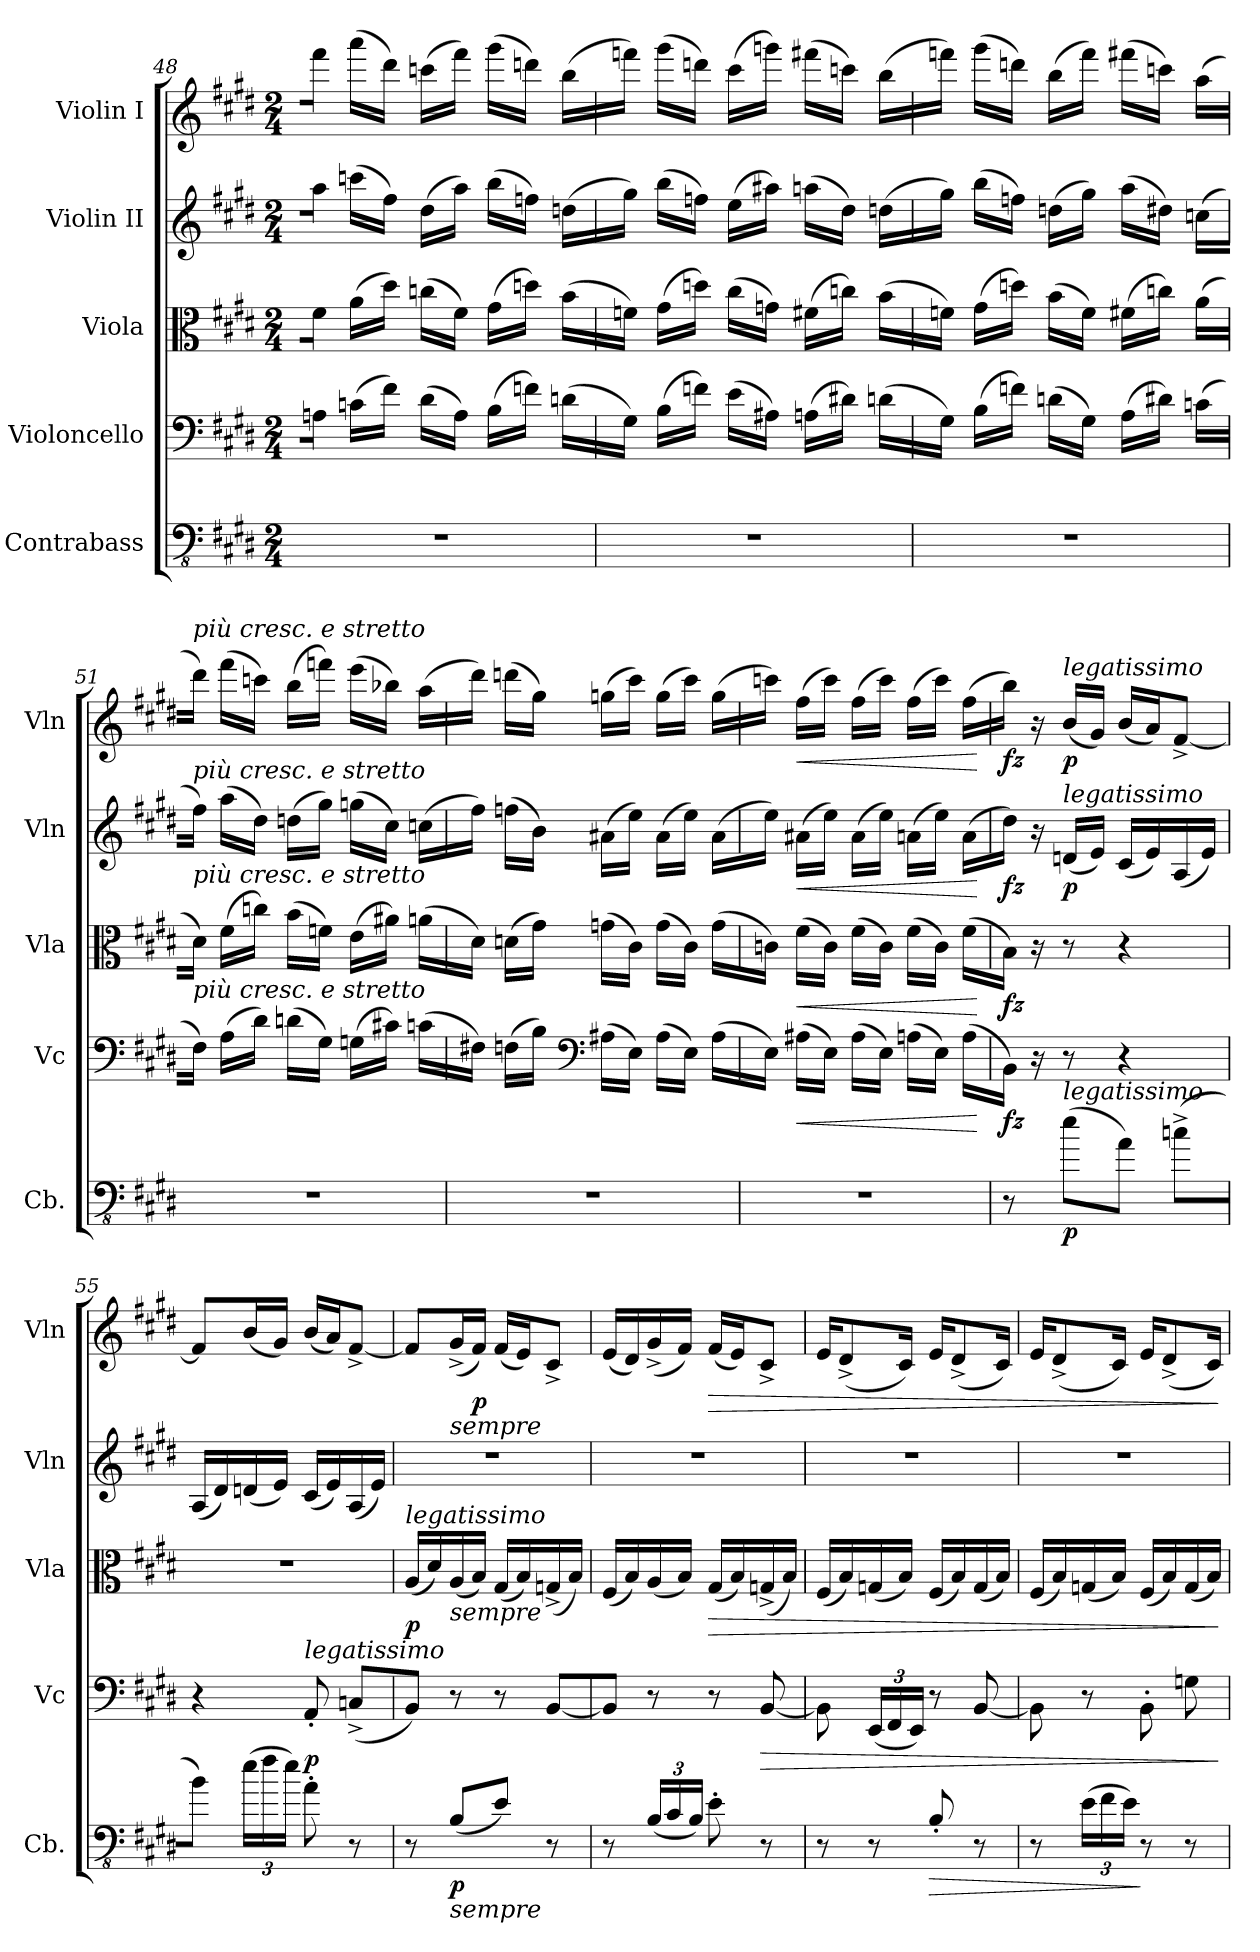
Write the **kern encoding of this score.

**kern	**dynam	**kern	**dynam	**kern	**dynam	**kern	**dynam	**kern	**dynam
*part5	*part5	*part4	*part4	*part3	*part3	*part2	*part2	*part1	*part1
*staff5	*staff5	*staff4	*staff4	*staff3	*staff3	*staff2	*staff2	*staff1	*staff1
*I"Contrabass	*	*I"Violoncello	*	*I"Viola	*	*I"Violin II	*	*I"Violin I	*
*I'Cb.	*	*I'Vc	*	*I'Vla	*	*I'Vln	*	*I'Vln	*
!!LO:LB:g=z
*clefFv4	*	*clefF4	*	*clefC3	*	*clefG2	*	*clefG2	*
*ITrd7c12	*	*	*	*	*	*	*	*	*
*k[f#c#g#d#]	*	*k[f#c#g#d#]	*	*k[f#c#g#d#]	*	*k[f#c#g#d#]	*	*k[f#c#g#d#]	*
*M2/4	*	*M2/4	*	*M2/4	*	*M2/4	*	*M2/4	*
=48	=48	=48	=48	=48	=48	=48	=48	=48	=48
2r	.	16An\JJ	.	16f#\JJ	.	16aa\JJ	.	16fff#\JJ	.
.	.	(16cn\LL	.	(16a\LL	.	(16cccn\LL	.	(16aaa\LL	.
.	.	16f#\JJ)	.	16dd#\JJ)	.	16ff#\JJ)	.	16ddd#\JJ)	.
.	.	(16d#\LL	.	(16ccn\LL	.	(16dd#\LL	.	(16cccn\LL	.
.	.	16A\JJ)	.	16f#\JJ)	.	16aa\JJ)	.	16fff#\JJ)	.
.	.	(16B\LL	.	(16g#\LL	.	(16bb\LL	.	(16ggg#\LL	.
.	.	16fn\JJ)	.	16ddn\JJ)	.	16ffn\JJ)	.	16dddn\JJ)	.
.	.	(16dn\LL	.	(16b\LL	.	(16ddn\LL	.	(16bb\LL	.
=49	=49	=49	=49	=49	=49	=49	=49	=49	=49
2r	.	16G#\JJ)	.	16fn\JJ)	.	16gg#\JJ)	.	16fffn\JJ)	.
.	.	(16B\LL	.	(16g#\LL	.	(16bb\LL	.	(16ggg#\LL	.
.	.	16fn\JJ)	.	16ddn\JJ)	.	16ffn\JJ)	.	16dddn\JJ)	.
.	.	(16e\LL	.	(16cc#\LL	.	(16ee\LL	.	(16ccc#\LL	.
.	.	16A#X\JJ)	.	16gn\JJ)	.	16aa#X\JJ)	.	16gggn\JJ)	.
.	.	(16An\LL	.	(16f#X\LL	.	(16aan\LL	.	(16fff#X\LL	.
.	.	16d#X\JJ)	.	16ccn\JJ)	.	16dd#\JJ)	.	16cccn\JJ)	.
.	.	(16dn\LL	.	(16b\LL	.	(16ddn\LL	.	(16bb\LL	.
=50	=50	=50	=50	=50	=50	=50	=50	=50	=50
2r	.	16G#\JJ)	.	16fn\JJ)	.	16gg#\JJ)	.	16fffn\JJ)	.
.	.	(16B\LL	.	(16g#\LL	.	(16bb\LL	.	(16ggg#\LL	.
.	.	16fn\JJ)	.	16ddn\JJ)	.	16ffn\JJ)	.	16dddn\JJ)	.
.	.	(16dn\LL	.	(16b\LL	.	(16ddn\LL	.	(16bb\LL	.
.	.	16G#\JJ)	.	16f\JJ)	.	16gg#\JJ)	.	16fff\JJ)	.
.	.	(16A\LL	.	(16f#X\LL	.	(16aa\LL	.	(16fff#X\LL	.
.	.	16d#X\JJ)	.	16ccn\JJ)	.	16dd#X\JJ)	.	16cccn\JJ)	.
.	.	(16cn\LL	.	(16a\LL	.	(16ccn\LL	.	(16aa\LL	.
=51	=51	=51	=51	=51	=51	=51	=51	=51	=51
!	!	!	!	!	!	!	!	!LO:TX:a:i:t=più cresc. e stretto	!
!	!	!	!	!	!	!LO:TX:a:i:t=più cresc. e stretto	!	!	!
!	!	!	!	!LO:TX:a:i:t=più cresc. e stretto	!	!	!	!	!
!	!	!LO:TX:a:i:t=più cresc. e stretto	!	!	!	!	!	!	!
2r	.	16F#\JJ)	.	16d#\JJ)	.	16ff#\JJ)	.	16ddd#\JJ)	.
.	.	(16A\LL	.	(16f#\LL	.	(16aa\LL	.	(16fff#\LL	.
.	.	16d#\JJ)	.	16ccn\JJ)	.	16dd#\JJ)	.	16cccn\JJ)	.
.	.	(16dn\LL	.	(16b\LL	.	(16ddn\LL	.	(16bb\LL	.
.	.	16G#\JJ)	.	16fn\JJ)	.	16gg#\JJ)	.	16fffn\JJ)	.
.	.	(16Gn\LL	.	(16e\LL	.	(16ggn\LL	.	(16eee\LL	.
.	.	16c#X\JJ)	.	16a#X\JJ)	.	16cc#\JJ)	.	16bb-X\JJ)	.
.	.	(16cn\LL	.	(16an\LL	.	(16ccn\LL	.	(16aa\LL	.
!!LO:PB:g=z
=52	=52	=52	=52	=52	=52	=52	=52	=52	=52
2r	.	16F#X\JJ)	.	16d#\JJ)	.	16ff#\JJ)	.	16ddd#\JJ)	.
.	.	(16Fn\LL	.	(16dn\LL	.	(16ffn\LL	.	(16dddn\LL	.
.	.	16B\JJ)	.	16g#\JJ)	.	16b\JJ)	.	16gg#\JJ)	.
*	*	*clefF4	*	*	*	*	*	*	*
.	.	(16A#X\LL	.	(16gn\LL	.	(16a#X\LL	.	(16ggn\LL	.
.	.	16E\JJ)	.	16c#\JJ)	.	16ee\JJ)	.	16ccc#\JJ)	.
.	.	(16A#\LL	.	(16g\LL	.	(16a#\LL	.	(16gg\LL	.
.	.	16E\JJ)	.	16c#\JJ)	.	16ee\JJ)	.	16ccc#\JJ)	.
.	.	(16A#\LL	.	(16g\LL	.	(16a#\LL	.	(16gg\LL	.
=53	=53	=53	=53	=53	=53	=53	=53	=53	=53
2r	.	16E\JJ)	.	16cn\JJ)	.	16ee\JJ)	.	16cccn\JJ)	.
!	!	!	!LO:HP:b	!	!LO:HP:b	!	!LO:HP:b	!	!LO:HP:b
.	.	(16A#X\LL	<	(16f#\LL	<	(16a#X\LL	<	(16ff#\LL	<
.	.	16E\JJ)	.	16c\JJ)	.	16ee\JJ)	.	16ccc\JJ)	.
.	.	(16A#\LL	.	(16f#\LL	.	(16a#\LL	.	(16ff#\LL	.
.	.	16E\JJ)	.	16c\JJ)	.	16ee\JJ)	.	16ccc\JJ)	.
.	.	(16An\LL	.	(16f#\LL	.	(16an\LL	.	(16ff#\LL	.
.	.	16E\JJ)	.	16c\JJ)	.	16ee\JJ)	.	16ccc\JJ)	.
.	.	(16A\LL	.	(16f#\LL	.	(16a\LL	.	(16ff#\LL	.
.	.	.	[	.	[	.	[	.	[
=54	=54	=54	=54	=54	=54	=54	=54	=54	=54
!	!	!	!LO:DY:b	!	!LO:DY:b	!	!LO:DY:b	!	!LO:DY:b
8r	.	16BB\JJ)	fz	16B\JJ)	fz	16dd#\JJ)	fz	16bb\JJ)	fz
.	.	16r	.	16r	.	16r	.	16r	.
!	!	!	!	!	!	!	!	!LO:TX:a:i:t=legatissimo	!
!	!	!	!	!	!	!LO:TX:a:i:t=legatissimo	!	!	!
!LO:TX:a:i:t=legatissimo	!	!	!	!	!	!	!	!	!
!	!LO:DY:b	!	!	!	!	!	!LO:DY:b	!	!LO:DY:b
(8E\L	p	8r	.	8r	.	(16dn/LL	p	(16b/LL	p
.	.	.	.	.	.	16e/JJ)	.	16g#/JJ)	.
8AA\J)	.	4r	.	4r	.	(16c#/LL	.	(16b/LL	.
.	.	.	.	.	.	16e/)	.	16a/J)	.
(8Cn^\L	.	.	.	.	.	(16A/	.	[8f#^/J	.
.	.	.	.	.	.	16e/JJ)	.	.	.
=55	=55	=55	=55	=55	=55	=55	=55	=55	=55
8BB\J)	.	4r	.	2r	.	(16A/LL	.	8f#/L]	.
.	.	.	.	.	.	16d#/)	.	.	.
*Xbrackettup	*	*	*	*	*	*	*	*	*
(24E\LL	.	.	.	.	.	(16dn/	.	(16b/L	.
24F#\	.	.	.	.	.	.	.	.	.
.	.	.	.	.	.	16e/JJ)	.	16g#/JJ)	.
24E\JJ)	.	.	.	.	.	.	.	.	.
!	!	!LO:TX:a:i:t=legatissimo	!	!	!	!	!	!	!
!	!	!	!LO:DY:b	!	!	!	!	!	!
8AA'\	.	8AA'/	p	.	.	(16c#/LL	.	(16b/LL	.
.	.	.	.	.	.	16e/)	.	16a/J)	.
8r	.	(8Cn^/L	.	.	.	(16A/	.	[8f#^/J	.
.	.	.	.	.	.	16e/JJ)	.	.	.
=56	=56	=56	=56	=56	=56	=56	=56	=56	=56
!	!	!	!	!LO:TX:a:i:t=legatissimo	!	!	!	!	!
!	!	!	!	!	!LO:DY:b	!	!	!	!
8r	.	8BB/J)	.	(16A/LL	p	2r	.	8f#/L]	.
.	.	.	.	16d#/)	.	.	.	.	.
!	!	!	!	!	!	!	!	!LO:TX:b:i:t=sempre	!
!	!	!	!	!LO:TX:b:i:t=sempre	!	!	!	!	!
!LO:TX:b:i:t=sempre	!	!	!	!	!	!	!	!	!
!	!LO:DY:b	!	!	!	!	!	!	!	!
(8BBB/L	p	8r	.	(16A/	.	.	.	(16g#^/L	.
!	!	!	!	!	!	!	!	!	!LO:DY:b
.	.	.	.	16B/JJ)	.	.	.	16f#/JJ)	p
8EE/J)	.	8r	.	(16G#/LL	.	.	.	(16f#/LL	.
.	.	.	.	16B/)	.	.	.	16e/J)	.
8r	.	[8BB/L	.	(16Gn^/	.	.	.	8c#^/J	.
.	.	.	.	16B/JJ)	.	.	.	.	.
!!LO:LB:g=z
=57	=57	=57	=57	=57	=57	=57	=57	=57	=57
8r	.	8BB/J]	.	(16F#/LL	.	2r	.	(16e/LL	.
.	.	.	.	16B/)	.	.	.	16d#/)	.
(24BBB/LL	.	8r	.	(16A/	.	.	.	(16g#^/	.
24CC#/	.	.	.	.	.	.	.	.	.
.	.	.	.	16B/JJ)	.	.	.	16f#/JJ)	.
24BBB/JJ)	.	.	.	.	.	.	.	.	.
!	!	!	!	!	!LO:HP:b	!	!	!	!LO:HP:b
8EE'\	.	8r	.	(16G#/LL	>	.	.	(16f#/LL	>
.	.	.	.	16B/)	.	.	.	16e/J)	.
!	!	!	!LO:HP:b	!	!	!	!	!	!
8r	.	[8BB/	>	(16Gn^/	.	.	.	8c#^/J	.
.	.	.	.	16B/JJ)	.	.	.	.	.
=58	=58	=58	=58	=58	=58	=58	=58	=58	=58
8r	.	8BB\]	.	(16F#/LL	.	2r	.	16e/KL	.
.	.	.	.	16B/)	.	.	.	(8d#^/	.
*	*	*Xbrackettup	*	*	*	*	*	*	*
8r	.	(24EE/LL	.	(16Gn/	.	.	.	.	.
.	.	24FF#/	.	.	.	.	.	.	.
.	.	.	.	16B/JJ)	.	.	.	16c#/Jk)	.
.	.	24EE/JJ)	.	.	.	.	.	.	.
!	!LO:HP:b	!	!	!	!	!	!	!	!
8BBB'/	>	8r	.	(16F#/LL	.	.	.	16e/KL	.
.	.	.	.	16B/)	.	.	.	(8d#^/	.
8r	.	[8BB/	.	(16G/	.	.	.	.	.
.	.	.	.	16B/JJ)	.	.	.	16c#/Jk)	.
=59	=59	=59	=59	=59	=59	=59	=59	=59	=59
8r	.	8BB\]	.	(16F#/LL	.	2r	.	16e/KL	.
.	.	.	.	16B/)	.	.	.	(8d#^/	.
(24EE\LL	.	8r	.	(16Gn/	.	.	.	.	.
24FF#\	.	.	.	.	.	.	.	.	.
.	.	.	.	16B/JJ)	.	.	.	16c#/Jk)	.
24EE\JJ)	.	.	.	.	.	.	.	.	.
8r	]	8BB'\	.	(16F#/LL	.	.	.	16e/KL	.
.	.	.	.	16B/)	.	.	.	(8d#^/	.
8r	.	8Gn\L	.	(16G/	.	.	.	.	.
.	.	.	.	16B/JJ)	.	.	.	16c#/Jk)	.
.	.	.	]	.	]	.	.	.	]
=	=	=	=	=	=	=	=	=	=
*-	*-	*-	*-	*-	*-	*-	*-	*-	*-
